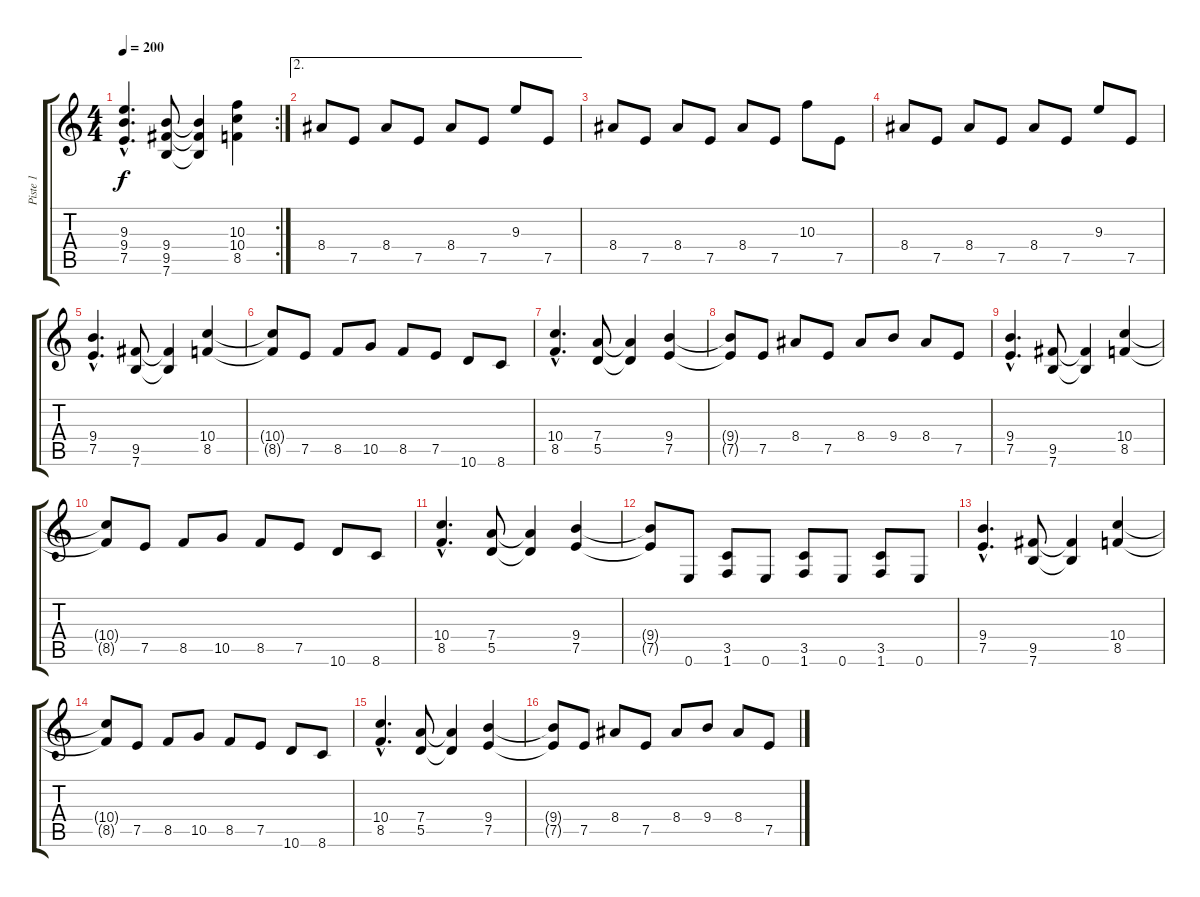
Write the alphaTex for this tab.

\track ("Piste 1" "Piste 1") {instrument distortionguitar}
\staff {score tabs}
\tuning (E4 B3 G3 D3 A2 E2) {hide}
\rc 2
\ts (4 4)
\tempo 200
\clef g2
\ks c
(9.3{hac} 9.4{hac} 7.5{hac}).4{d dy f} (9.4 9.5 7.6).8 (9.4{t} 9.5{t} 7.6{t}).4 (10.3 10.4 8.5).4 |
\ae 2
8.4.8 7.5.8 8.4.8 7.5.8 8.4.8 7.5.8 9.3.8 7.5.8 |
8.4.8 7.5.8 8.4.8 7.5.8 8.4.8 7.5.8 10.3.8 7.5.8 |
8.4.8 7.5.8 8.4.8 7.5.8 8.4.8 7.5.8 9.3.8 7.5.8 |
(9.4{hac} 7.5{hac}).4{d} (9.5 7.6).8 (9.5{t} 7.6{t}).4 (10.4 8.5).4 |
(10.4{t} 8.5{t}).8 7.5.8 8.5.8 10.5.8 8.5.8 7.5.8 10.6.8 8.6.8 |
(10.4{hac} 8.5{hac}).4{d} (7.4 5.5).8 (7.4{t} 5.5{t}).4 (9.4 7.5).4 |
(9.4{t} 7.5{t}).8 7.5.8 8.4.8 7.5.8 8.4.8 9.4.8 8.4.8 7.5.8 |
(9.4{hac} 7.5{hac}).4{d} (9.5 7.6).8 (9.5{t} 7.6{t}).4 (10.4 8.5).4 |
(10.4{t} 8.5{t}).8 7.5.8 8.5.8 10.5.8 8.5.8 7.5.8 10.6.8 8.6.8 |
(10.4{hac} 8.5{hac}).4{d} (7.4 5.5).8 (7.4{t} 5.5{t}).4 (9.4 7.5).4 |
(9.4{t} 7.5{t}).8 0.6.8 (3.5 1.6).8 0.6.8 (3.5 1.6).8 0.6.8 (3.5 1.6).8 0.6.8 |
(9.4{hac} 7.5{hac}).4{d} (9.5 7.6).8 (9.5{t} 7.6{t}).4 (10.4 8.5).4 |
(10.4{t} 8.5{t}).8 7.5.8 8.5.8 10.5.8 8.5.8 7.5.8 10.6.8 8.6.8 |
(10.4{hac} 8.5{hac}).4{d} (7.4 5.5).8 (7.4{t} 5.5{t}).4 (9.4 7.5).4 |
(9.4{t} 7.5{t}).8 7.5.8 8.4.8 7.5.8 8.4.8 9.4.8 8.4.8 7.5.8
